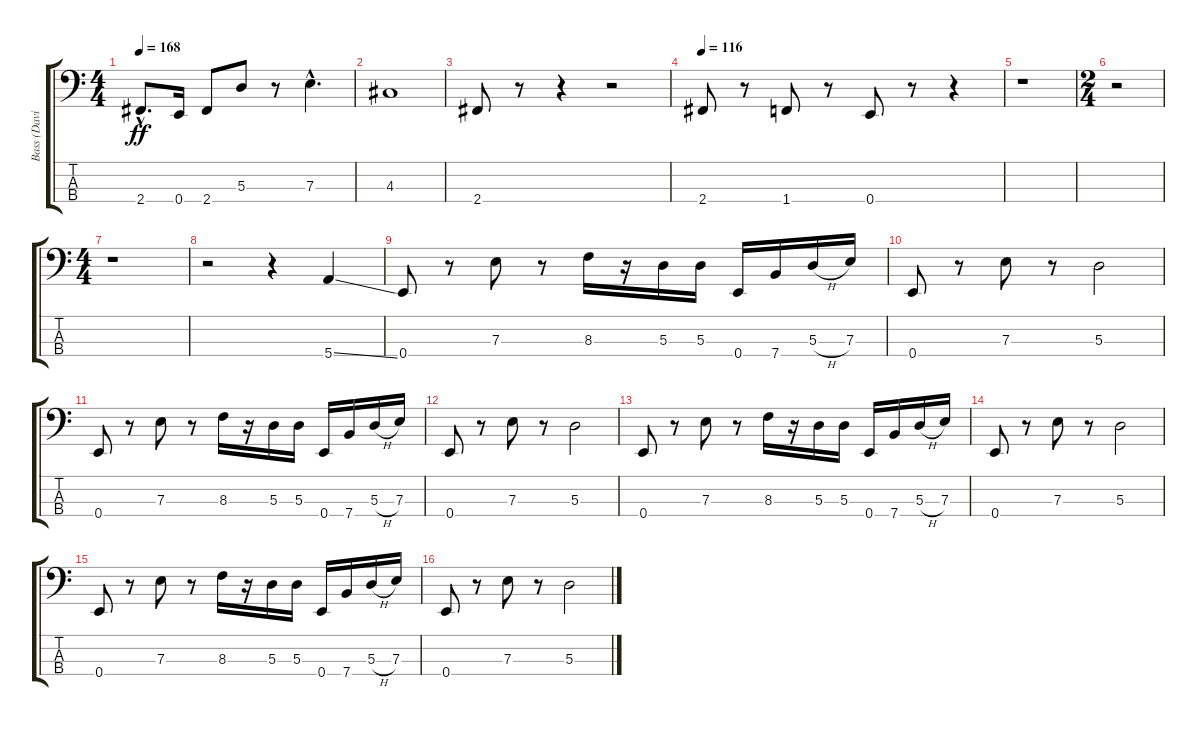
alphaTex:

\track ("Bass (David Ellefson)" "Bass (Davi") {instrument electricbasspick}
\staff {score tabs}
\tuning (G2 D2 A1 E1) {hide}
\ts (4 4)
\tempo 168
\clef f4
\ks c
2.4{hac}.8{d dy ff} 0.4.16 2.4.8 5.3.8 r.8 7.3{hac}.4{d} |
4.3.1 |
2.4.8 r.8 r.4 r.2 |
\tempo 116
2.4.8 r.8 1.4.8 r.8 0.4.8 r.8 r.4 |
r.1 |
\ts (2 4)
r.2 |
\ts (4 4)
r.1 |
r.2 r.4 5.4{ss}.4 |
0.4.8 r.8 7.3.8 r.8 8.3.16 r.16 5.3.16 5.3.16 0.4.16 7.4.16 5.3{h}.16 7.3.16 |
0.4.8 r.8 7.3.8 r.8 5.3.2 |
0.4.8 r.8 7.3.8 r.8 8.3.16 r.16 5.3.16 5.3.16 0.4.16 7.4.16 5.3{h}.16 7.3.16 |
0.4.8 r.8 7.3.8 r.8 5.3.2 |
0.4.8 r.8 7.3.8 r.8 8.3.16 r.16 5.3.16 5.3.16 0.4.16 7.4.16 5.3{h}.16 7.3.16 |
0.4.8 r.8 7.3.8 r.8 5.3.2 |
0.4.8 r.8 7.3.8 r.8 8.3.16 r.16 5.3.16 5.3.16 0.4.16 7.4.16 5.3{h}.16 7.3.16 |
0.4.8 r.8 7.3.8 r.8 5.3.2
